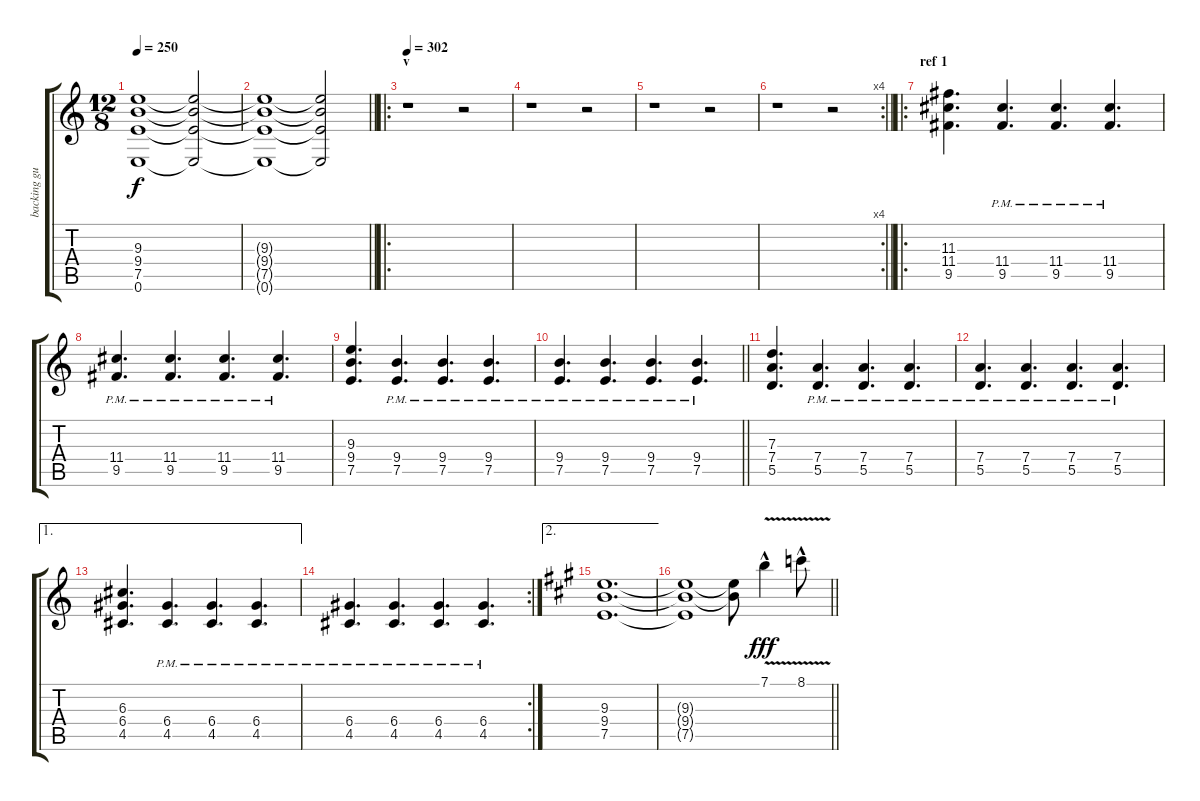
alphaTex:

\track ("backing guitar" "backing gu") {instrument acousticguitarsteel}
\staff {score tabs}
\tuning (E4 B3 G3 D3 A2 E2) {hide}
\ts (12 8)
\tempo 250
\tempo 302
\tempo 250
\clef g2
\ks c
(9.3 9.4 7.5 0.6).1{dy f instrument overdrivenguitar} (9.3{t} 9.4{t} 7.5{t} 0.6{t}).2 |
\barLineRight lightlight
(9.3{t} 9.4{t} 7.5{t} 0.6{t}).1 (9.3{t} 9.4{t} 7.5{t} 0.6{t}).2 |
\ro
\section ("" "v")
\tempo 302
r.1 r.2 |
r.1 r.2 |
r.1 r.2 |
\rc 4
\barLineRight lightlight
r.1 r.2 |
\ro
\section ("" "ref 1")
(11.3 11.4 9.5).4{d volume 10 instrument overdrivenguitar} (11.4{pm} 9.5{pm}).4{d} (11.4{pm} 9.5{pm}).4{d} (11.4{pm} 9.5{pm}).4{d} |
(11.4{pm} 9.5{pm}).4{d} (11.4{pm} 9.5{pm}).4{d} (11.4{pm} 9.5{pm}).4{d} (11.4{pm} 9.5{pm}).4{d} |
(9.3 9.4 7.5).4{d} (9.4{pm} 7.5{pm}).4{d} (9.4{pm} 7.5{pm}).4{d} (9.4{pm} 7.5{pm}).4{d} |
\barLineRight lightlight
(9.4{pm} 7.5{pm}).4{d} (9.4{pm} 7.5{pm}).4{d} (9.4{pm} 7.5{pm}).4{d} (9.4{pm} 7.5{pm}).4{d} |
(7.3 7.4 5.5).4{d} (7.4{pm} 5.5{pm}).4{d} (7.4{pm} 5.5{pm}).4{d} (7.4{pm} 5.5{pm}).4{d} |
(7.4{pm} 5.5{pm}).4{d} (7.4{pm} 5.5{pm}).4{d} (7.4{pm} 5.5{pm}).4{d} (7.4{pm} 5.5{pm}).4{d} |
\ae 1
(6.3 6.4 4.5).4{d} (6.4{pm} 4.5{pm}).4{d} (6.4{pm} 4.5{pm}).4{d} (6.4{pm} 4.5{pm}).4{d} |
\rc 2
(6.4{pm} 4.5{pm}).4{d} (6.4{pm} 4.5{pm}).4{d} (6.4{pm} 4.5{pm}).4{d} (6.4{pm} 4.5{pm}).4{d} |
\ae 2
\ks a
(9.3 9.4 7.5).1{d} |
\barLineRight lightlight
(9.3{t} 9.4{t} 7.5{t}).1 (9.3{t} 9.4{t}).8 7.1{v hac}.4{dy fff} 8.1{v hac}.8
